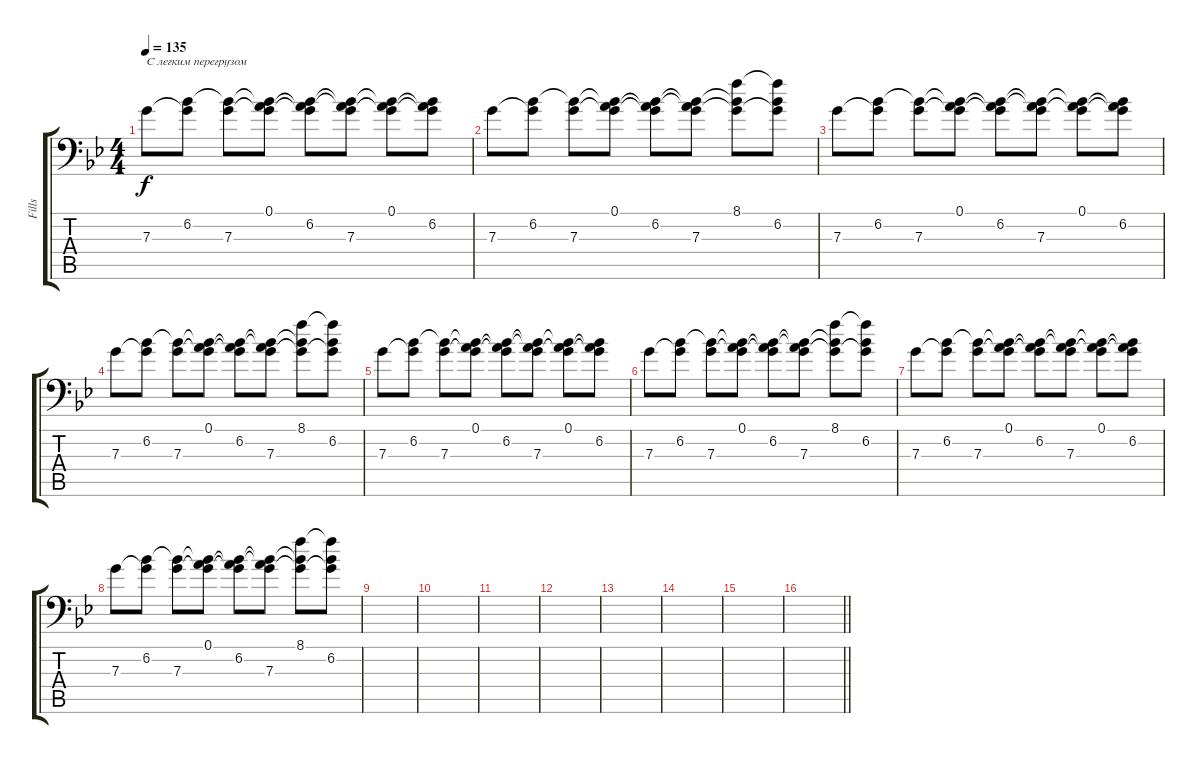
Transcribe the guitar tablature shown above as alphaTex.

\track ("Fills" "Fills") {instrument distortionguitar}
\staff {score tabs}
\tuning (A3 E3 C3 G2 D2 G1) {hide}
\ts (4 4)
\tempo 135
\clef f4
\ks gminor
7.3.8{txt "С легким перегрузом" dy f volume 14} (6.2 7.3{t}).8 (6.2{t} 7.3).8 (0.1 6.2{t} 7.3{t}).8 (0.1{t} 6.2 7.3{t}).8 (0.1{t} 6.2{t} 7.3).8 (0.1 6.2{t} 7.3{t}).8 (0.1{t} 6.2 7.3{t}).8 |
7.3.8 (6.2 7.3{t}).8 (6.2{t} 7.3).8 (0.1 6.2{t} 7.3{t}).8 (0.1{t} 6.2 7.3{t}).8 (0.1{t} 6.2{t} 7.3).8 (8.1 6.2{t} 7.3{t}).8 (8.1{t} 6.2 7.3{t}).8 |
7.3.8 (6.2 7.3{t}).8 (6.2{t} 7.3).8 (0.1 6.2{t} 7.3{t}).8 (0.1{t} 6.2 7.3{t}).8 (0.1{t} 6.2{t} 7.3).8 (0.1 6.2{t} 7.3{t}).8 (0.1{t} 6.2 7.3{t}).8 |
7.3.8 (6.2 7.3{t}).8 (6.2{t} 7.3).8 (0.1 6.2{t} 7.3{t}).8 (0.1{t} 6.2 7.3{t}).8 (0.1{t} 6.2{t} 7.3).8 (8.1 6.2{t} 7.3{t}).8 (8.1{t} 6.2 7.3{t}).8 |
7.3.8 (6.2 7.3{t}).8 (6.2{t} 7.3).8 (0.1 6.2{t} 7.3{t}).8 (0.1{t} 6.2 7.3{t}).8 (0.1{t} 6.2{t} 7.3).8 (0.1 6.2{t} 7.3{t}).8 (0.1{t} 6.2 7.3{t}).8 |
7.3.8 (6.2 7.3{t}).8 (6.2{t} 7.3).8 (0.1 6.2{t} 7.3{t}).8 (0.1{t} 6.2 7.3{t}).8 (0.1{t} 6.2{t} 7.3).8 (8.1 6.2{t} 7.3{t}).8 (8.1{t} 6.2 7.3{t}).8 |
7.3.8 (6.2 7.3{t}).8 (6.2{t} 7.3).8 (0.1 6.2{t} 7.3{t}).8 (0.1{t} 6.2 7.3{t}).8 (0.1{t} 6.2{t} 7.3).8 (0.1 6.2{t} 7.3{t}).8 (0.1{t} 6.2 7.3{t}).8 |
7.3.8 (6.2 7.3{t}).8 (6.2{t} 7.3).8 (0.1 6.2{t} 7.3{t}).8 (0.1{t} 6.2 7.3{t}).8 (0.1{t} 6.2{t} 7.3).8 (8.1 6.2{t} 7.3{t}).8 (8.1{t} 6.2 7.3{t}).8 |
|
|
|
|
|
|
|
\barLineRight lightlight
